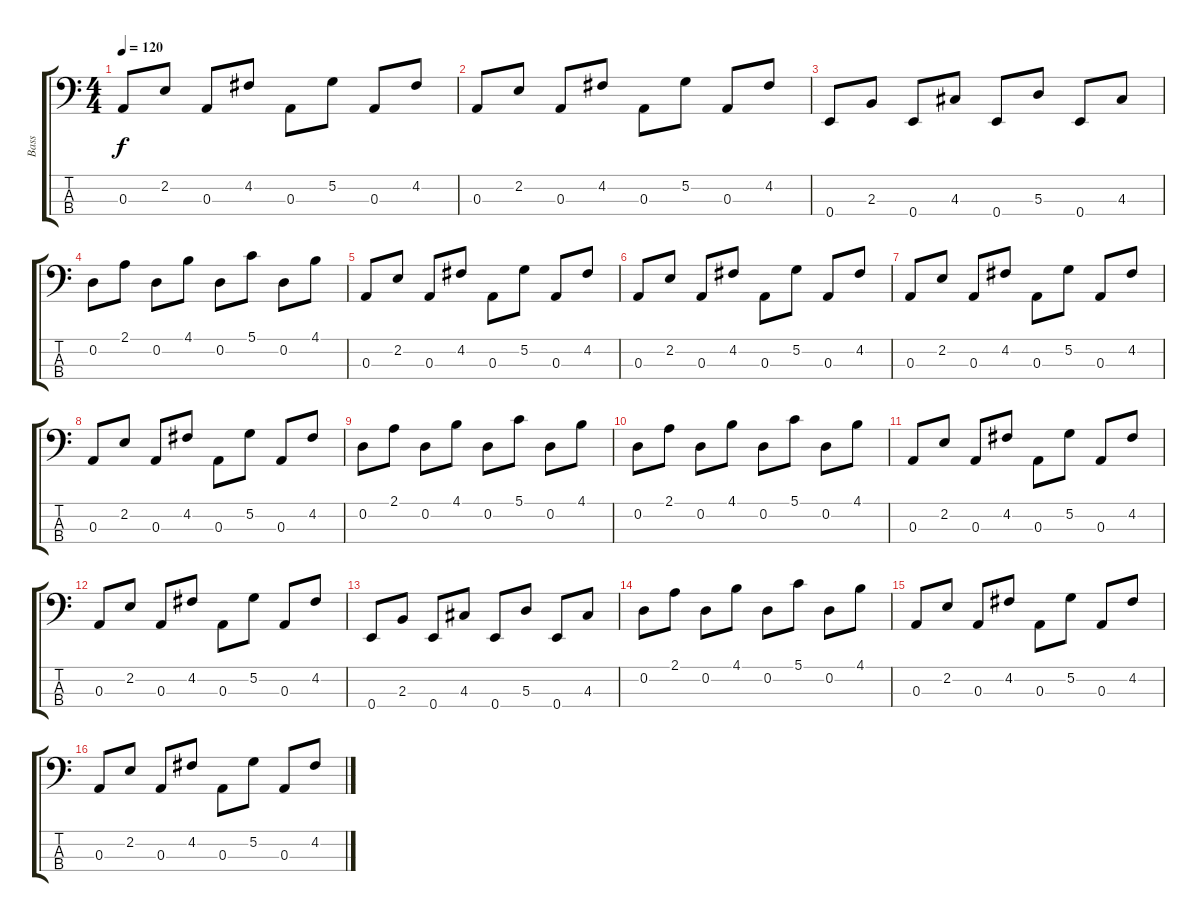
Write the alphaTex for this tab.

\track ("Bass" "Bass") {instrument electricbassfinger}
\staff {score tabs}
\tuning (G2 D2 A1 E1) {hide}
\ts (4 4)
\tempo 120
\clef f4
\ks c
0.3.8{dy f} 2.2.8 0.3.8 4.2.8 0.3.8 5.2.8 0.3.8 4.2.8 |
0.3.8 2.2.8 0.3.8 4.2.8 0.3.8 5.2.8 0.3.8 4.2.8 |
0.4.8 2.3.8 0.4.8 4.3.8 0.4.8 5.3.8 0.4.8 4.3.8 |
0.2.8 2.1.8 0.2.8 4.1.8 0.2.8 5.1.8 0.2.8 4.1.8 |
0.3.8 2.2.8 0.3.8 4.2.8 0.3.8 5.2.8 0.3.8 4.2.8 |
0.3.8 2.2.8 0.3.8 4.2.8 0.3.8 5.2.8 0.3.8 4.2.8 |
0.3.8 2.2.8 0.3.8 4.2.8 0.3.8 5.2.8 0.3.8 4.2.8 |
0.3.8 2.2.8 0.3.8 4.2.8 0.3.8 5.2.8 0.3.8 4.2.8 |
0.2.8 2.1.8 0.2.8 4.1.8 0.2.8 5.1.8 0.2.8 4.1.8 |
0.2.8 2.1.8 0.2.8 4.1.8 0.2.8 5.1.8 0.2.8 4.1.8 |
0.3.8 2.2.8 0.3.8 4.2.8 0.3.8 5.2.8 0.3.8 4.2.8 |
0.3.8 2.2.8 0.3.8 4.2.8 0.3.8 5.2.8 0.3.8 4.2.8 |
0.4.8 2.3.8 0.4.8 4.3.8 0.4.8 5.3.8 0.4.8 4.3.8 |
0.2.8 2.1.8 0.2.8 4.1.8 0.2.8 5.1.8 0.2.8 4.1.8 |
0.3.8 2.2.8 0.3.8 4.2.8 0.3.8 5.2.8 0.3.8 4.2.8 |
0.3.8 2.2.8 0.3.8 4.2.8 0.3.8 5.2.8 0.3.8 4.2.8
